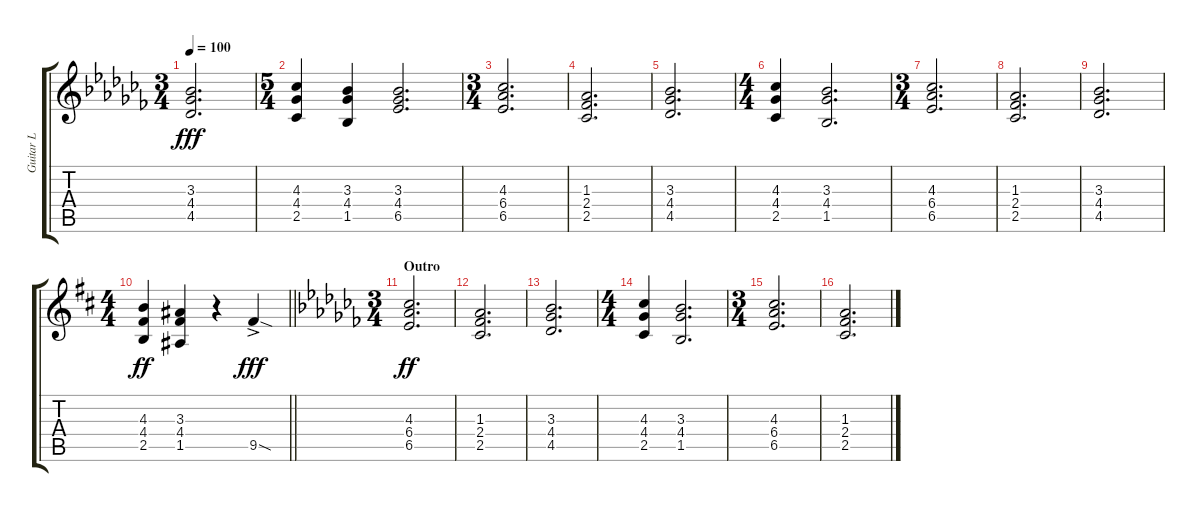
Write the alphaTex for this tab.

\track ("Guitar L" "Guitar L") {instrument distortionguitar}
\staff {score tabs}
\tuning (E4 B3 G3 D3 A2 E2) {hide}
\ts (3 4)
\tempo 100
\clef g2
\ks cb
(3.3 4.4 4.5).2{d dy fff} |
\ts (5 4)
(4.3 4.4 2.5).4 (3.3 4.4 1.5).4 (3.3 4.4 6.5).2{d} |
\ts (3 4)
(4.3 6.4 6.5).2{d} |
(1.3 2.4 2.5).2{d} |
(3.3 4.4 4.5).2{d} |
\ts (4 4)
(4.3 4.4 2.5).4 (3.3 4.4 1.5).2{d} |
\ts (3 4)
(4.3 6.4 6.5).2{d} |
(1.3 2.4 2.5).2{d} |
(3.3 4.4 4.5).2{d} |
\ts (4 4)
\barLineRight lightlight
\ks d
(4.3 4.4 2.5).4{dy ff} (3.3 4.4 1.5).4 r.4 9.5{sod ac}.4{dy fff} |
\ts (3 4)
\section ("" "Outro")
\ks cb
(4.3 6.4 6.5).2{d dy ff} |
(1.3 2.4 2.5).2{d} |
(3.3 4.4 4.5).2{d} |
\ts (4 4)
(4.3 4.4 2.5).4 (3.3 4.4 1.5).2{d} |
\ts (3 4)
(4.3 6.4 6.5).2{d} |
(1.3 2.4 2.5).2{d}
